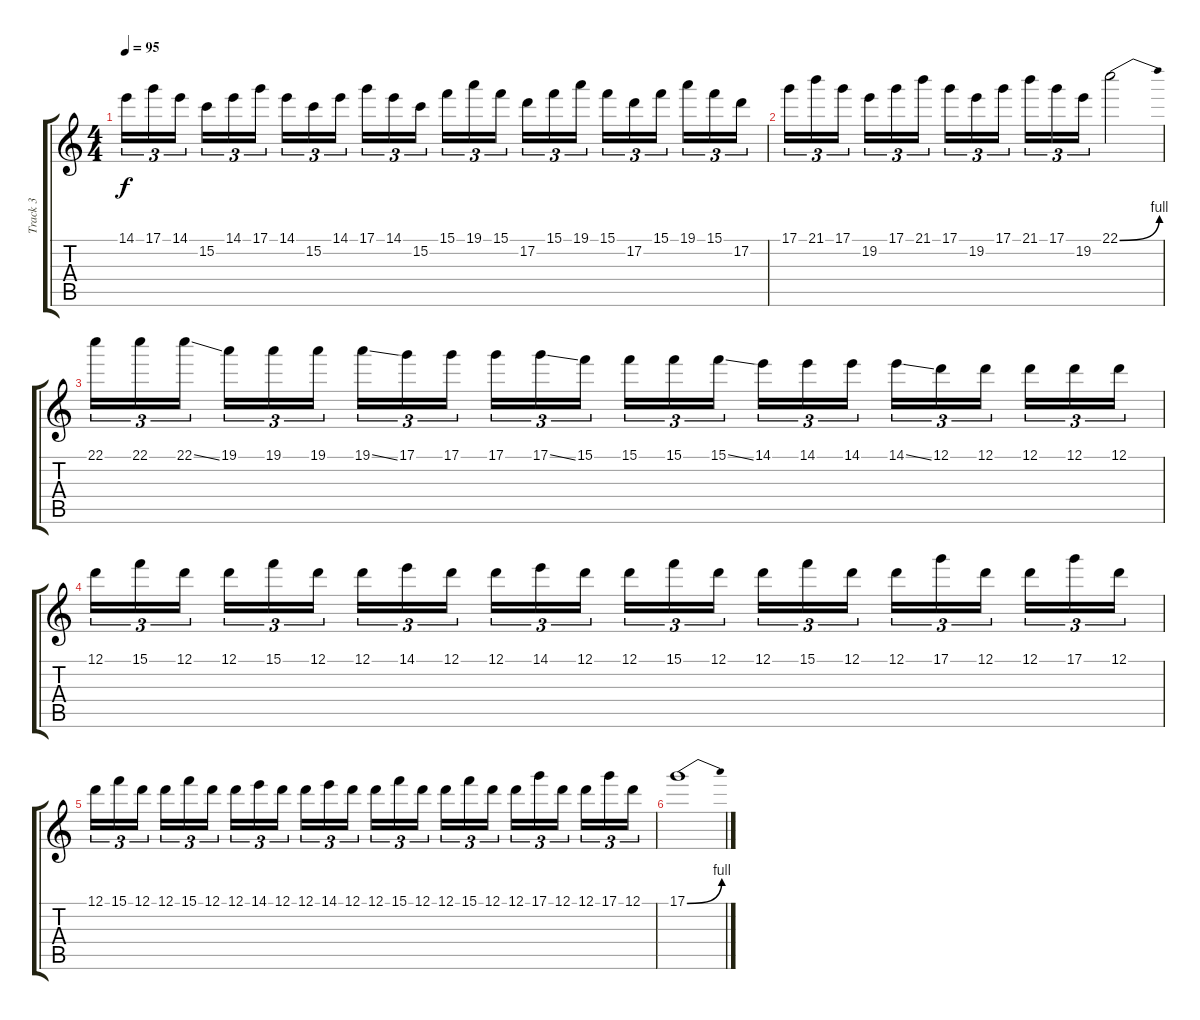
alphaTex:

\track ("Track 3" "Track 3") {instrument distortionguitar}
\staff {score tabs}
\tuning (D4 A3 F3 C3 G2 C2) {hide}
\ts (4 4)
\tempo 95
\clef g2
\ks c
14.1.16{tu (3 2) dy f} 17.1.16{tu (3 2)} 14.1.16{tu (3 2) beam splitsecondary} 15.2.16{tu (3 2)} 14.1.16{tu (3 2)} 17.1.16{tu (3 2)} 14.1.16{tu (3 2)} 15.2.16{tu (3 2)} 14.1.16{tu (3 2) beam splitsecondary} 17.1.16{tu (3 2)} 14.1.16{tu (3 2)} 15.2.16{tu (3 2)} 15.1.16{tu (3 2)} 19.1.16{tu (3 2)} 15.1.16{tu (3 2) beam splitsecondary} 17.2.16{tu (3 2)} 15.1.16{tu (3 2)} 19.1.16{tu (3 2)} 15.1.16{tu (3 2)} 17.2.16{tu (3 2)} 15.1.16{tu (3 2) beam splitsecondary} 19.1.16{tu (3 2)} 15.1.16{tu (3 2)} 17.2.16{tu (3 2)} |
17.1.16{tu (3 2)} 21.1.16{tu (3 2)} 17.1.16{tu (3 2) beam splitsecondary} 19.2.16{tu (3 2)} 17.1.16{tu (3 2)} 21.1.16{tu (3 2)} 17.1.16{tu (3 2)} 19.2.16{tu (3 2)} 17.1.16{tu (3 2) beam splitsecondary} 21.1.16{tu (3 2)} 17.1.16{tu (3 2)} 19.2.16{tu (3 2)} 22.1{be (bend 0 0 60 4)}.2 |
22.1.16{tu (3 2)} 22.1.16{tu (3 2)} 22.1{ss}.16{tu (3 2) beam splitsecondary} 19.1.16{tu (3 2)} 19.1.16{tu (3 2)} 19.1.16{tu (3 2)} 19.1{ss}.16{tu (3 2)} 17.1.16{tu (3 2)} 17.1.16{tu (3 2) beam splitsecondary} 17.1.16{tu (3 2)} 17.1{ss}.16{tu (3 2)} 15.1.16{tu (3 2)} 15.1.16{tu (3 2)} 15.1.16{tu (3 2)} 15.1{ss}.16{tu (3 2) beam splitsecondary} 14.1.16{tu (3 2)} 14.1.16{tu (3 2)} 14.1.16{tu (3 2)} 14.1{ss}.16{tu (3 2)} 12.1.16{tu (3 2)} 12.1.16{tu (3 2) beam splitsecondary} 12.1.16{tu (3 2)} 12.1.16{tu (3 2)} 12.1.16{tu (3 2)} |
12.1.16{tu (3 2)} 15.1.16{tu (3 2)} 12.1.16{tu (3 2) beam splitsecondary} 12.1.16{tu (3 2)} 15.1.16{tu (3 2)} 12.1.16{tu (3 2)} 12.1.16{tu (3 2)} 14.1.16{tu (3 2)} 12.1.16{tu (3 2) beam splitsecondary} 12.1.16{tu (3 2)} 14.1.16{tu (3 2)} 12.1.16{tu (3 2)} 12.1.16{tu (3 2)} 15.1.16{tu (3 2)} 12.1.16{tu (3 2) beam splitsecondary} 12.1.16{tu (3 2)} 15.1.16{tu (3 2)} 12.1.16{tu (3 2)} 12.1.16{tu (3 2)} 17.1.16{tu (3 2)} 12.1.16{tu (3 2) beam splitsecondary} 12.1.16{tu (3 2)} 17.1.16{tu (3 2)} 12.1.16{tu (3 2)} |
12.1.16{tu (3 2)} 15.1.16{tu (3 2)} 12.1.16{tu (3 2) beam splitsecondary} 12.1.16{tu (3 2)} 15.1.16{tu (3 2)} 12.1.16{tu (3 2)} 12.1.16{tu (3 2)} 14.1.16{tu (3 2)} 12.1.16{tu (3 2) beam splitsecondary} 12.1.16{tu (3 2)} 14.1.16{tu (3 2)} 12.1.16{tu (3 2)} 12.1.16{tu (3 2)} 15.1.16{tu (3 2)} 12.1.16{tu (3 2) beam splitsecondary} 12.1.16{tu (3 2)} 15.1.16{tu (3 2)} 12.1.16{tu (3 2)} 12.1.16{tu (3 2)} 17.1.16{tu (3 2)} 12.1.16{tu (3 2) beam splitsecondary} 12.1.16{tu (3 2)} 17.1.16{tu (3 2)} 12.1.16{tu (3 2)} |
17.1{be (bend 0 0 60 4)}.1
